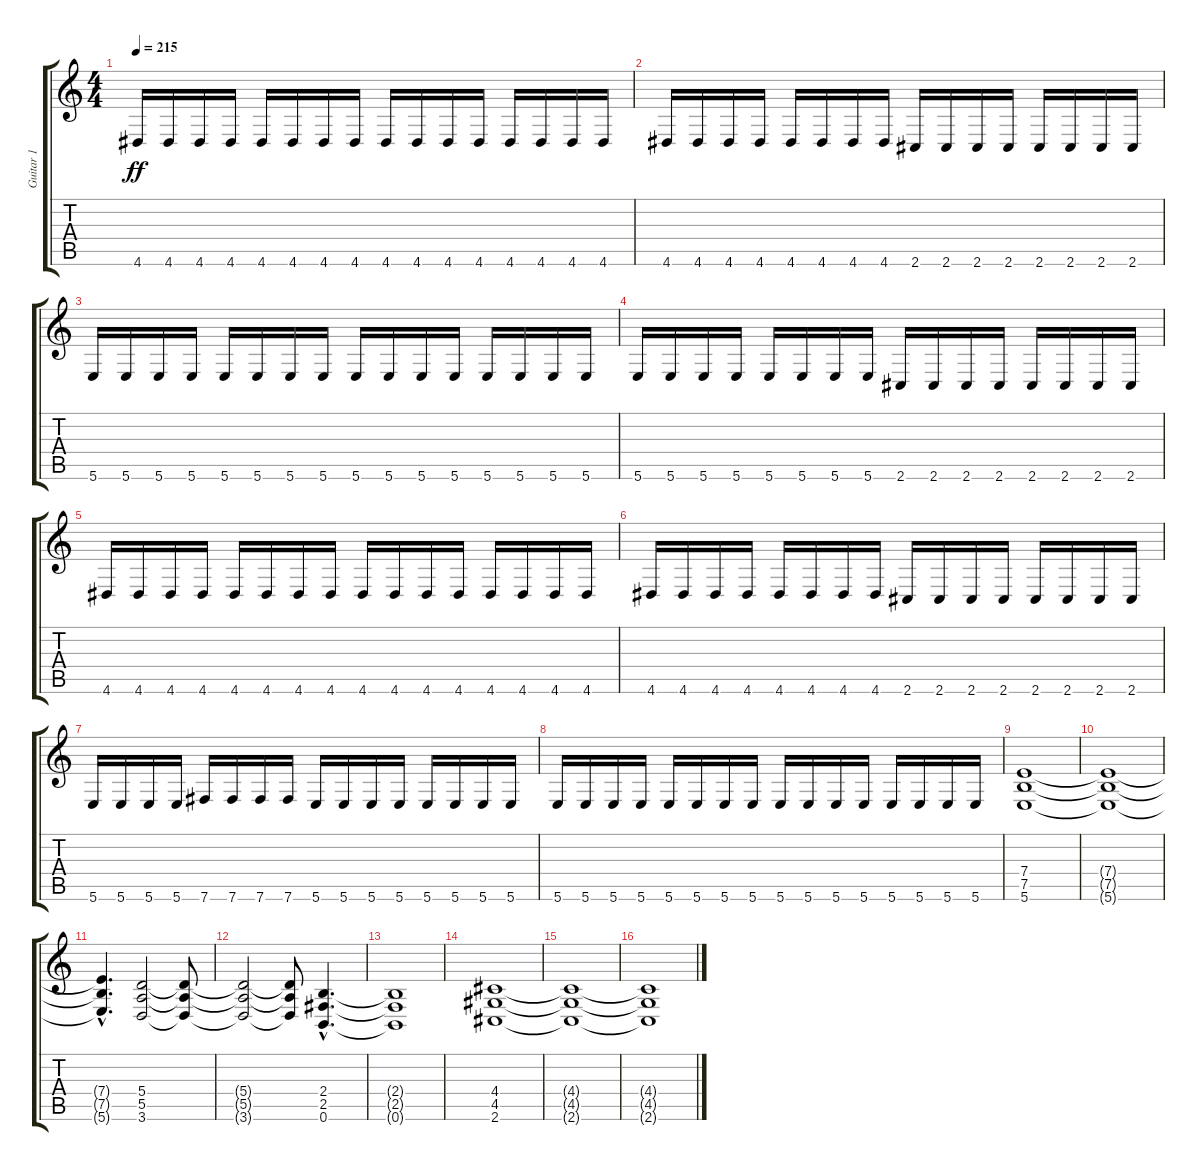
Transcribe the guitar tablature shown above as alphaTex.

\track ("Guitar 1" "Guitar 1") {instrument distortionguitar}
\staff {score tabs}
\tuning (B3 Gb3 D3 A2 E2 B1) {hide}
\ts (4 4)
\tempo 215
\clef g2
\ks c
4.6.16{dy ff} 4.6.16 4.6.16 4.6.16 4.6.16 4.6.16 4.6.16 4.6.16 4.6.16 4.6.16 4.6.16 4.6.16 4.6.16 4.6.16 4.6.16 4.6.16 |
4.6.16 4.6.16 4.6.16 4.6.16 4.6.16 4.6.16 4.6.16 4.6.16 2.6.16 2.6.16 2.6.16 2.6.16 2.6.16 2.6.16 2.6.16 2.6.16 |
5.6.16 5.6.16 5.6.16 5.6.16 5.6.16 5.6.16 5.6.16 5.6.16 5.6.16 5.6.16 5.6.16 5.6.16 5.6.16 5.6.16 5.6.16 5.6.16 |
5.6.16 5.6.16 5.6.16 5.6.16 5.6.16 5.6.16 5.6.16 5.6.16 2.6.16 2.6.16 2.6.16 2.6.16 2.6.16 2.6.16 2.6.16 2.6.16 |
4.6.16 4.6.16 4.6.16 4.6.16 4.6.16 4.6.16 4.6.16 4.6.16 4.6.16 4.6.16 4.6.16 4.6.16 4.6.16 4.6.16 4.6.16 4.6.16 |
4.6.16 4.6.16 4.6.16 4.6.16 4.6.16 4.6.16 4.6.16 4.6.16 2.6.16 2.6.16 2.6.16 2.6.16 2.6.16 2.6.16 2.6.16 2.6.16 |
5.6.16 5.6.16 5.6.16 5.6.16 7.6.16 7.6.16 7.6.16 7.6.16 5.6.16 5.6.16 5.6.16 5.6.16 5.6.16 5.6.16 5.6.16 5.6.16 |
5.6.16 5.6.16 5.6.16 5.6.16 5.6.16 5.6.16 5.6.16 5.6.16 5.6.16 5.6.16 5.6.16 5.6.16 5.6.16 5.6.16 5.6.16 5.6.16 |
(7.4 7.5 5.6).1 |
(7.4{t} 7.5{t} 5.6{t}).1 |
(7.4{hac t} 7.5{hac t} 5.6{hac t}).4{d} (5.4 5.5 3.6).2 (5.4{t} 5.5{t} 3.6{t}).8 |
(5.4{t} 5.5{t} 3.6{t}).2 (5.4{t} 5.5{t} 3.6{t}).8 (2.4{hac} 2.5{hac} 0.6{hac}).4{d} |
(2.4{t} 2.5{t} 0.6{t}).1 |
(4.4 4.5 2.6).1 |
(4.4{t} 4.5{t} 2.6{t}).1{volume 14} |
(4.4{t} 4.5{t} 2.6{t}).1{volume 13}
